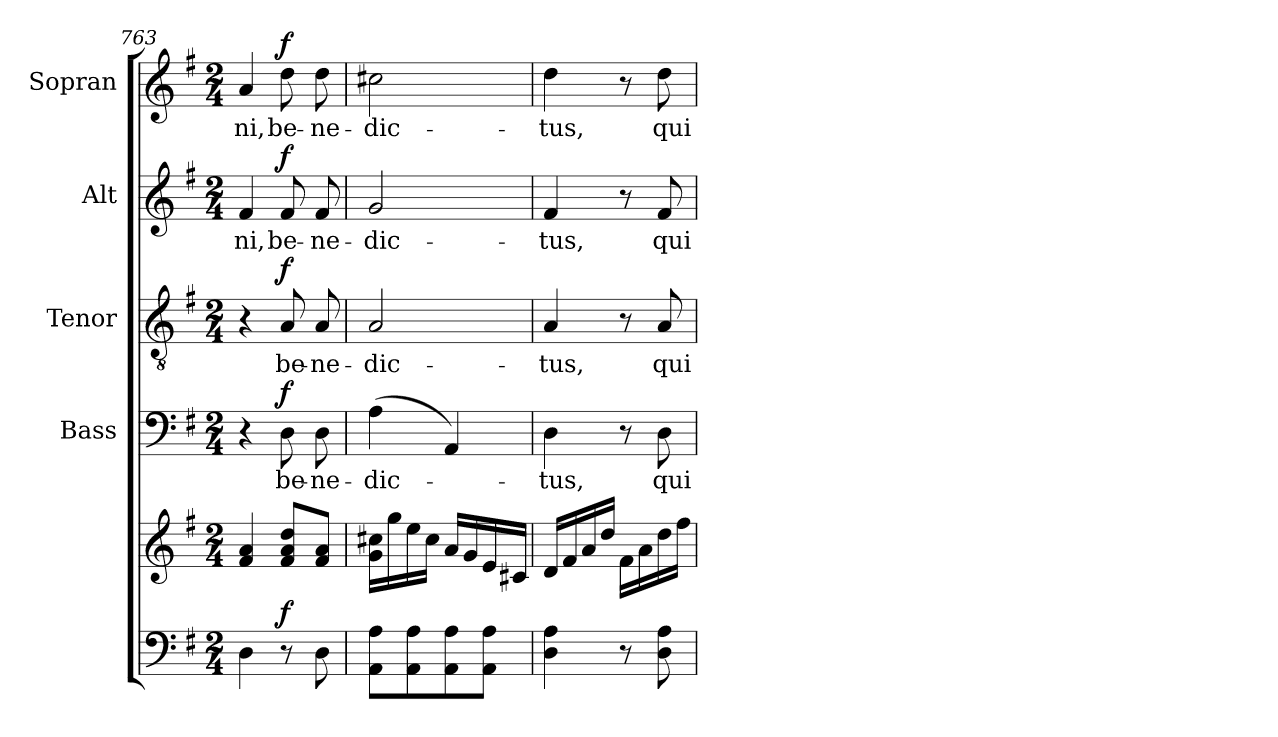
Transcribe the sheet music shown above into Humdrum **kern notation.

**kern	**kern	**dynam	**kern	**text	**dynam	**kern	**text	**dynam	**kern	**text	**dynam	**kern	**text	**dynam
*part5	*part5	*part5	*part4	*part4	*part4	*part3	*part3	*part3	*part2	*part2	*part2	*part1	*part1	*part1
*staff6	*staff5	*staff5/6	*staff4	*staff4	*staff4	*staff3	*staff3	*staff3	*staff2	*staff2	*staff2	*staff1	*staff1	*staff1
*	*	*	*I"Bass	*	*	*I"Tenor	*	*	*I"Alt	*	*	*I"Sopran	*	*
*	*	*	*I'B.	*	*	*I'T.	*	*	*I'A.	*	*	*I'S.	*	*
*clefF4	*clefG2	*	*clefF4	*	*	*clefGv2	*	*	*clefG2	*	*	*clefG2	*	*
*k[f#]	*k[f#]	*	*k[f#]	*	*	*k[f#]	*	*	*k[f#]	*	*	*k[f#]	*	*
*G:	*G:	*	*G:	*	*	*G:	*	*	*G:	*	*	*G:	*	*
*M2/4	*M2/4	*	*M2/4	*	*	*M2/4	*	*	*M2/4	*	*	*M2/4	*	*
=763	=763	=763	=763	=763	=763	=763	=763	=763	=763	=763	=763	=763	=763	=763
!	!	!	!	!	!	!	!	!	!	!LO:LY:b	!	!	!LO:LY:b	!
4D\	4f#/ 4a/	.	4r	.	.	4r	.	.	4f#/	-ni,	.	4a/	-ni,	.
!	!	!LO:DY:a=2	!	!LO:LY:b	!LO:DY:a	!	!LO:LY:b	!LO:DY:a	!	!LO:LY:b	!LO:DY:a	!	!LO:LY:b	!LO:DY:a
8r	8f#/ 8a/ 8dd/L	f	8D\	be-	f	8A/	be-	f	8f#/	be-	f	8dd\	be-	f
!	!	!	!	!LO:LY:b	!	!	!LO:LY:b	!	!	!LO:LY:b	!	!	!LO:LY:b	!
8D\	8f#/ 8a/J	.	8D\	-ne-	.	8A/	-ne-	.	8f#/	-ne-	.	8dd\	-ne-	.
=764	=764	=764	=764	=764	=764	=764	=764	=764	=764	=764	=764	=764	=764	=764
!	!	!	!	!LO:LY:b	!	!	!LO:LY:b	!	!	!LO:LY:b	!	!	!LO:LY:b	!
8AA\ 8A\L	16g\ 16cc#X\LL	.	(>4A\	-dic-	.	2A/	-dic-	.	2g/	-dic-	.	2cc#X\	-dic-	.
.	16gg\	.	.	.	.	.	.	.	.	.	.	.	.	.
8AA\ 8A\	16ee\	.	.	.	.	.	.	.	.	.	.	.	.	.
.	16cc#\JJ	.	.	.	.	.	.	.	.	.	.	.	.	.
8AA\ 8A\	16a/LL	.	4AA/)	.	.	.	.	.	.	.	.	.	.	.
.	16g/	.	.	.	.	.	.	.	.	.	.	.	.	.
8AA\ 8A\J	16e/	.	.	.	.	.	.	.	.	.	.	.	.	.
.	16c#X/JJ	.	.	.	.	.	.	.	.	.	.	.	.	.
=765	=765	=765	=765	=765	=765	=765	=765	=765	=765	=765	=765	=765	=765	=765
!	!	!	!	!LO:LY:b	!	!	!LO:LY:b	!	!	!LO:LY:b	!	!	!LO:LY:b	!
4D\ 4A\	16d/LL	.	4D\	-tus,	.	4A/	-tus,	.	4f#/	-tus,	.	4dd\	-tus,	.
.	16f#/	.	.	.	.	.	.	.	.	.	.	.	.	.
.	16a/	.	.	.	.	.	.	.	.	.	.	.	.	.
.	16dd/JJ	.	.	.	.	.	.	.	.	.	.	.	.	.
8r	16f#\LL	.	8r	.	.	8r	.	.	8r	.	.	8r	.	.
.	16a\	.	.	.	.	.	.	.	.	.	.	.	.	.
!	!	!	!	!LO:LY:b	!	!	!LO:LY:b	!	!	!LO:LY:b	!	!	!LO:LY:b	!
8D\ 8A\	16dd\	.	8D\	qui	.	8A/	qui	.	8f#/	qui	.	8dd\	qui	.
.	16ff#\JJ	.	.	.	.	.	.	.	.	.	.	.	.	.
=	=	=	=	=	=	=	=	=	=	=	=	=	=	=
*-	*-	*-	*-	*-	*-	*-	*-	*-	*-	*-	*-	*-	*-	*-
